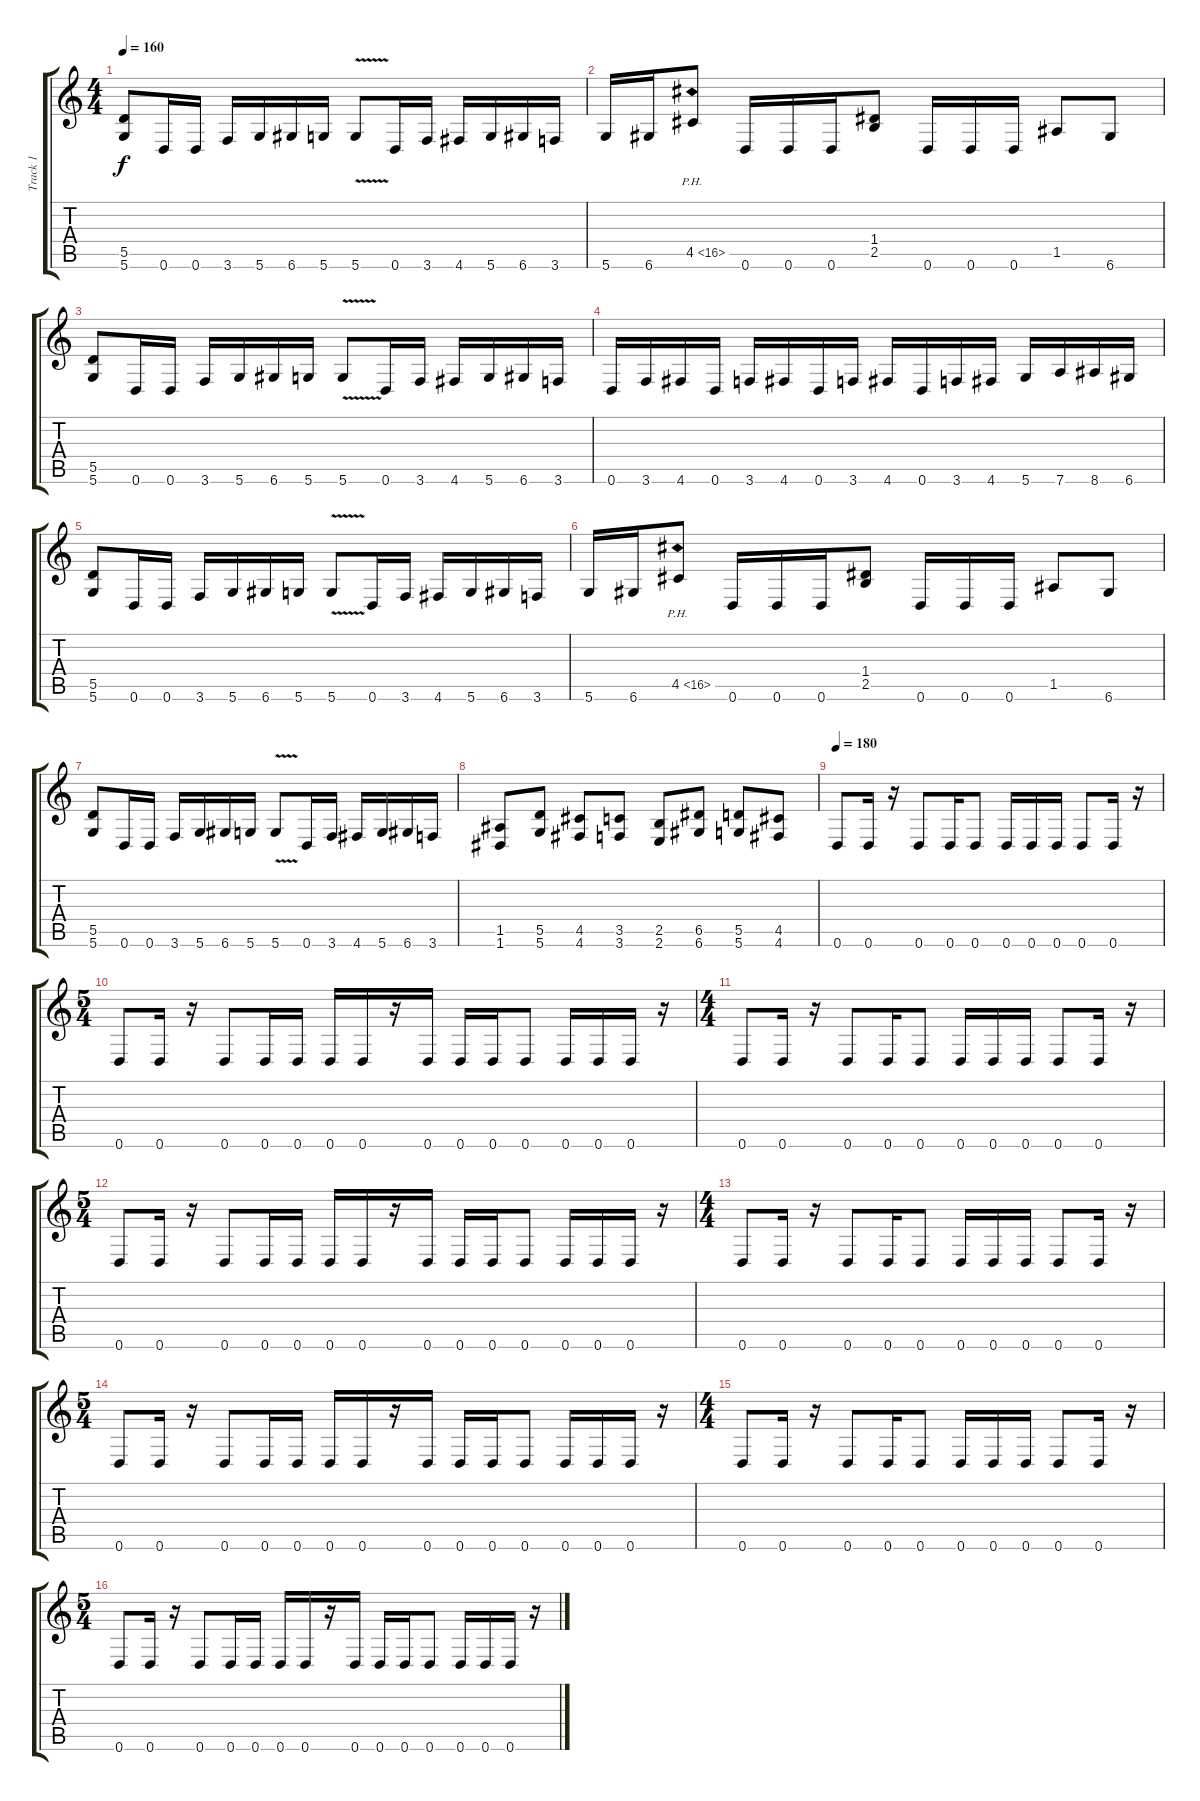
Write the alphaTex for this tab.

\track ("Track 1" "Track 1") {instrument distortionguitar}
\staff {score tabs}
\tuning (E4 B3 G3 D3 A2 D2) {hide}
\ts (4 4)
\tempo 160
\clef g2
\ks c
(5.5 5.6).8{dy f} 0.6.16 0.6.16 3.6.16 5.6.16 6.6.16 5.6.16 5.6{v}.8 0.6.16 3.6.16 4.6.16 5.6.16 6.6.16 3.6.16 |
5.6.16 6.6.16 4.5{ph 12}.8 0.6.16 0.6.16 0.6.16 (1.4 2.5).8 0.6.16 0.6.16 0.6.16 1.5.8 6.6.8 |
(5.5 5.6).8 0.6.16 0.6.16 3.6.16 5.6.16 6.6.16 5.6.16 5.6{v}.8 0.6.16 3.6.16 4.6.16 5.6.16 6.6.16 3.6.16 |
0.6.16 3.6.16 4.6.16 0.6.16 3.6.16 4.6.16 0.6.16 3.6.16 4.6.16 0.6.16 3.6.16 4.6.16 5.6.16 7.6.16 8.6.16 6.6.16 |
(5.5 5.6).8 0.6.16 0.6.16 3.6.16 5.6.16 6.6.16 5.6.16 5.6{v}.8 0.6.16 3.6.16 4.6.16 5.6.16 6.6.16 3.6.16 |
5.6.16 6.6.16 4.5{ph 12}.8 0.6.16 0.6.16 0.6.16 (1.4 2.5).8 0.6.16 0.6.16 0.6.16 1.5.8 6.6.8 |
(5.5 5.6).8 0.6.16 0.6.16 3.6.16 5.6.16 6.6.16 5.6.16 5.6{v}.8 0.6.16 3.6.16 4.6.16 5.6.16 6.6.16 3.6.16 |
(1.5 1.6).8 (5.5 5.6).8 (4.5 4.6).8 (3.5 3.6).8 (2.5 2.6).8 (6.5 6.6).8 (5.5 5.6).8 (4.5 4.6).8 |
\tempo 180
0.6.8 0.6.16 r.16 0.6.8 0.6.16 0.6.8 0.6.16 0.6.16 0.6.16 0.6.8 0.6.16 r.16 |
\ts (5 4)
0.6.8 0.6.16 r.16 0.6.8 0.6.16 0.6.16 0.6.16 0.6.16 r.16 0.6.16 0.6.16 0.6.16 0.6.8 0.6.16 0.6.16 0.6.16 r.16 |
\ts (4 4)
0.6.8 0.6.16 r.16 0.6.8 0.6.16 0.6.8 0.6.16 0.6.16 0.6.16 0.6.8 0.6.16 r.16 |
\ts (5 4)
0.6.8 0.6.16 r.16 0.6.8 0.6.16 0.6.16 0.6.16 0.6.16 r.16 0.6.16 0.6.16 0.6.16 0.6.8 0.6.16 0.6.16 0.6.16 r.16 |
\ts (4 4)
0.6.8 0.6.16 r.16 0.6.8 0.6.16 0.6.8 0.6.16 0.6.16 0.6.16 0.6.8 0.6.16 r.16 |
\ts (5 4)
0.6.8 0.6.16 r.16 0.6.8 0.6.16 0.6.16 0.6.16 0.6.16 r.16 0.6.16 0.6.16 0.6.16 0.6.8 0.6.16 0.6.16 0.6.16 r.16 |
\ts (4 4)
0.6.8 0.6.16 r.16 0.6.8 0.6.16 0.6.8 0.6.16 0.6.16 0.6.16 0.6.8 0.6.16 r.16 |
\ts (5 4)
0.6.8 0.6.16 r.16 0.6.8 0.6.16 0.6.16 0.6.16 0.6.16 r.16 0.6.16 0.6.16 0.6.16 0.6.8 0.6.16 0.6.16 0.6.16 r.16
